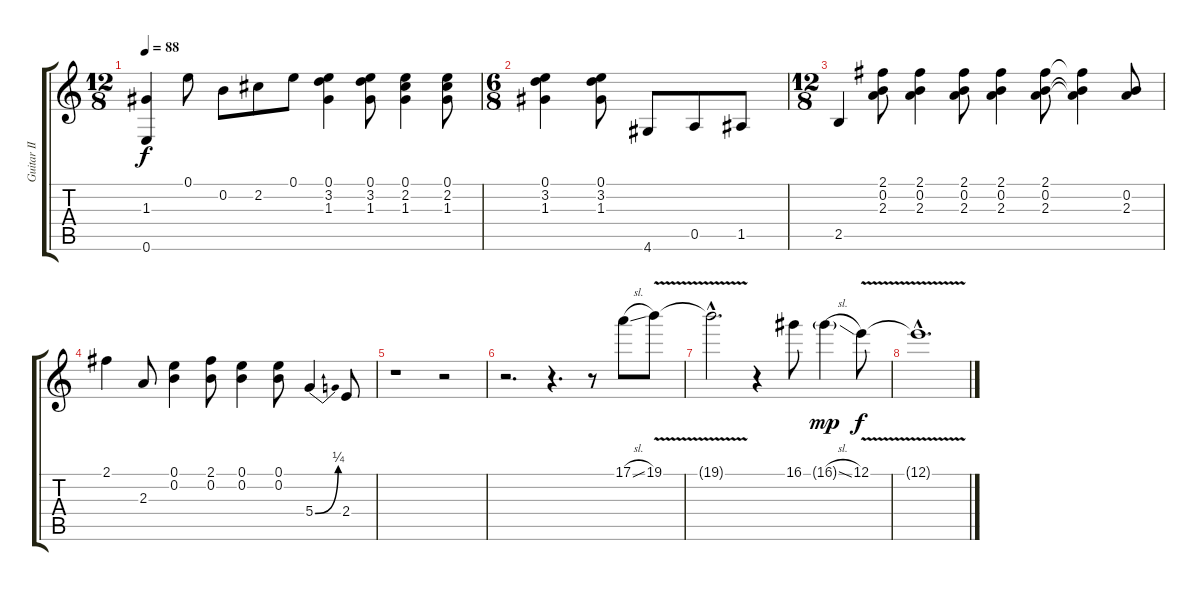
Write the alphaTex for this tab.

\track ("Guitar II" "Guitar II") {instrument distortionguitar}
\staff {score tabs}
\tuning (E4 B3 G3 D3 A2 E2) {hide}
\ts (12 8)
\tempo 88
\clef g2
\ks c
(1.3{t} 0.6).4{dy f} 0.1.8 0.2.8 2.2.8 0.1.8 (0.1 3.2 1.3).4 (0.1 3.2 1.3).8 (0.1 2.2 1.3).4 (0.1 2.2 1.3).8 |
\ts (6 8)
(0.1 3.2 1.3).4 (0.1 3.2 1.3).8 4.6.8 0.5.8 1.5.8 |
\ts (12 8)
2.5.4 (2.1 0.2 2.3).8 (2.1 0.2 2.3).4 (2.1 0.2 2.3).8 (2.1 0.2 2.3).4 (2.1 0.2 2.3).8 (2.1{t} 0.2{t} 2.3{t}).4 (0.2 2.3).8 |
2.1.4 2.3.8 (0.1 0.2).4 (2.1 0.2).8 (0.1 0.2).4 (0.1 0.2).8 5.4{be (bend 0 0 60 1)}.4 2.4.8 |
r.1 r.2 |
r.2{d} r.4{d} r.8 17.1{sl}.8 19.1{v}.8 |
19.1{hac t}.2{d} r.4 16.1.8 16.1{sl g}.4{dy mp} 12.1{v}.8{dy f} |
12.1{hac t}.1{d}
